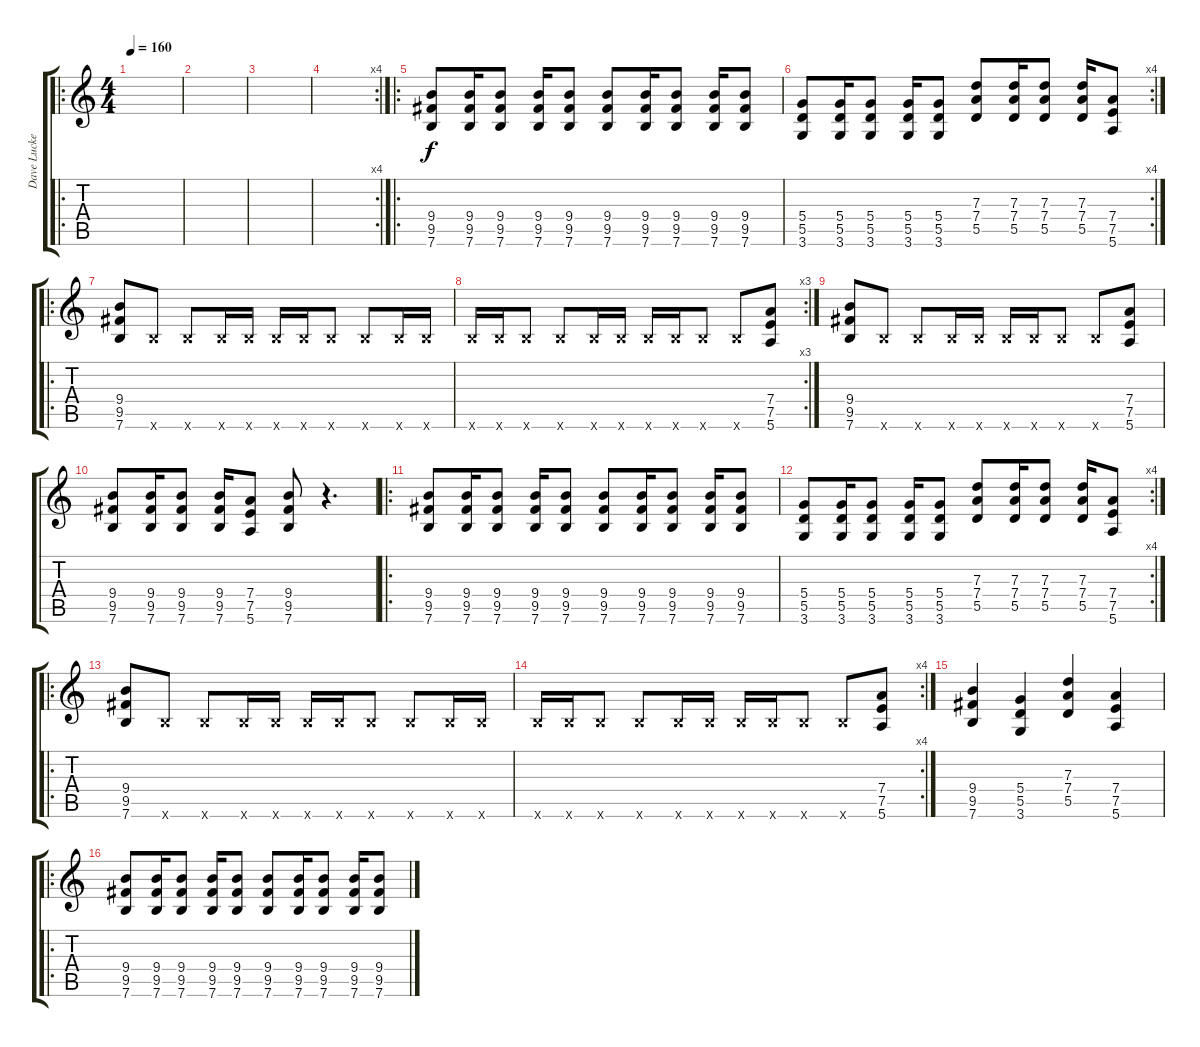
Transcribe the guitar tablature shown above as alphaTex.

\track ("Dave Luckett" "Dave Lucke") {instrument distortionguitar}
\staff {score tabs}
\tuning (E4 B3 G3 D3 A2 E2) {hide}
\ro
\ts (4 4)
\tempo 160
\clef g2
\ks c
|
|
|
\rc 4
|
\ro
(9.4 9.5 7.6).8 (9.4 9.5 7.6).16 (9.4 9.5 7.6).8 (9.4 9.5 7.6).16 (9.4 9.5 7.6).8 (9.4 9.5 7.6).8 (9.4 9.5 7.6).16 (9.4 9.5 7.6).8 (9.4 9.5 7.6).16 (9.4 9.5 7.6).8 |
\rc 4
(5.4 5.5 3.6).8 (5.4 5.5 3.6).16 (5.4 5.5 3.6).8 (5.4 5.5 3.6).16 (5.4 5.5 3.6).8 (7.3 7.4 5.5).8 (7.3 7.4 5.5).16 (7.3 7.4 5.5).8 (7.3 7.4 5.5).16 (7.4 7.5 5.6).8 |
\ro
(9.4 9.5 7.6).8 7.6{x}.8 7.6{x}.8 7.6{x}.16 7.6{x}.16 7.6{x}.16 7.6{x}.16 7.6{x}.8 7.6{x}.8 7.6{x}.16 7.6{x}.16 |
\rc 3
7.6{x}.16 7.6{x}.16 7.6{x}.8 7.6{x}.8 7.6{x}.16 7.6{x}.16 7.6{x}.16 7.6{x}.16 7.6{x}.8 7.6{x}.8 (7.4 7.5 5.6).8 |
(9.4 9.5 7.6).8 7.6{x}.8 7.6{x}.8 7.6{x}.16 7.6{x}.16 7.6{x}.16 7.6{x}.16 7.6{x}.8 7.6{x}.8 (7.4 7.5 5.6).8 |
(9.4 9.5 7.6).8 (9.4 9.5 7.6).16 (9.4 9.5 7.6).8 (9.4 9.5 7.6).16 (7.4 7.5 5.6).8 (9.4 9.5 7.6).8 r.4{d} |
\ro
(9.4 9.5 7.6).8 (9.4 9.5 7.6).16 (9.4 9.5 7.6).8 (9.4 9.5 7.6).16 (9.4 9.5 7.6).8 (9.4 9.5 7.6).8 (9.4 9.5 7.6).16 (9.4 9.5 7.6).8 (9.4 9.5 7.6).16 (9.4 9.5 7.6).8 |
\rc 4
(5.4 5.5 3.6).8 (5.4 5.5 3.6).16 (5.4 5.5 3.6).8 (5.4 5.5 3.6).16 (5.4 5.5 3.6).8 (7.3 7.4 5.5).8 (7.3 7.4 5.5).16 (7.3 7.4 5.5).8 (7.3 7.4 5.5).16 (7.4 7.5 5.6).8 |
\ro
(9.4 9.5 7.6).8 7.6{x}.8 7.6{x}.8 7.6{x}.16 7.6{x}.16 7.6{x}.16 7.6{x}.16 7.6{x}.8 7.6{x}.8 7.6{x}.16 7.6{x}.16 |
\rc 4
7.6{x}.16 7.6{x}.16 7.6{x}.8 7.6{x}.8 7.6{x}.16 7.6{x}.16 7.6{x}.16 7.6{x}.16 7.6{x}.8 7.6{x}.8 (7.4 7.5 5.6).8 |
(9.4 9.5 7.6).4 (5.4 5.5 3.6).4 (7.3 7.4 5.5).4 (7.4 7.5 5.6).4 |
\ro
(9.4 9.5 7.6).8 (9.4 9.5 7.6).16 (9.4 9.5 7.6).8 (9.4 9.5 7.6).16 (9.4 9.5 7.6).8 (9.4 9.5 7.6).8 (9.4 9.5 7.6).16 (9.4 9.5 7.6).8 (9.4 9.5 7.6).16 (9.4 9.5 7.6).8
